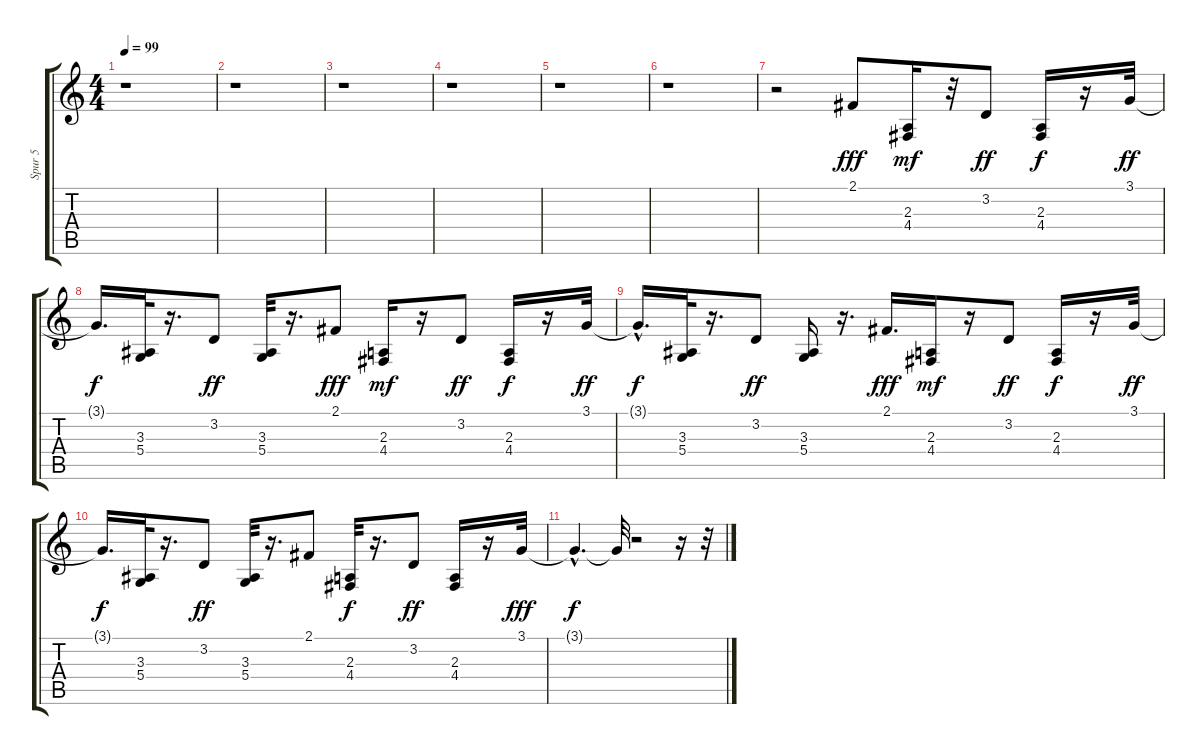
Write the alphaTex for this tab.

\track ("Spur 5" "Spur 5") {instrument acousticgrandpiano}
\staff {score tabs}
\tuning (E4 B3 G3 D3 A2 E2) {hide}
\ts (4 4)
\tempo 99
\clef g2
\ks c
r.1{dy f} |
r.1 |
r.1 |
r.1 |
r.1 |
r.1 |
r.2 2.1.8{dy fff instrument electricguitarclean} (2.3 4.4).16{dy mf} r.32 3.2.8{dy ff} (2.3 4.4).16{dy f} r.16 3.1.32{dy ff} |
3.1{t}.16{d dy f} (3.3 5.4).32 r.16{d} 3.2.8{dy ff} (3.3 5.4).32 r.16{d} 2.1.8{dy fff instrument electricguitarclean} (2.3 4.4).16{dy mf} r.16 3.2.8{dy ff} (2.3 4.4).16{dy f} r.16 3.1.32{dy ff} |
3.1{hac t}.16{d dy f} (3.3 5.4).32 r.16{d} 3.2.8{dy ff} (3.3 5.4).16 r.16{d} 2.1.16{d dy fff instrument electricguitarclean} (2.3 4.4).16{dy mf} r.16 3.2.8{dy ff} (2.3 4.4).16{dy f} r.16 3.1.32{dy ff} |
3.1{t}.16{d dy f} (3.3 5.4).32 r.16{d} 3.2.8{dy ff} (3.3 5.4).32 r.16{d} 2.1.8{instrument electricguitarclean} (2.3 4.4).32{dy f} r.16{d} 3.2.8{dy ff} (2.3 4.4).16 r.16 3.1.32{dy fff} |
3.1{hac t}.4{d dy f} 3.1{t}.32 r.2 r.16 r.32
